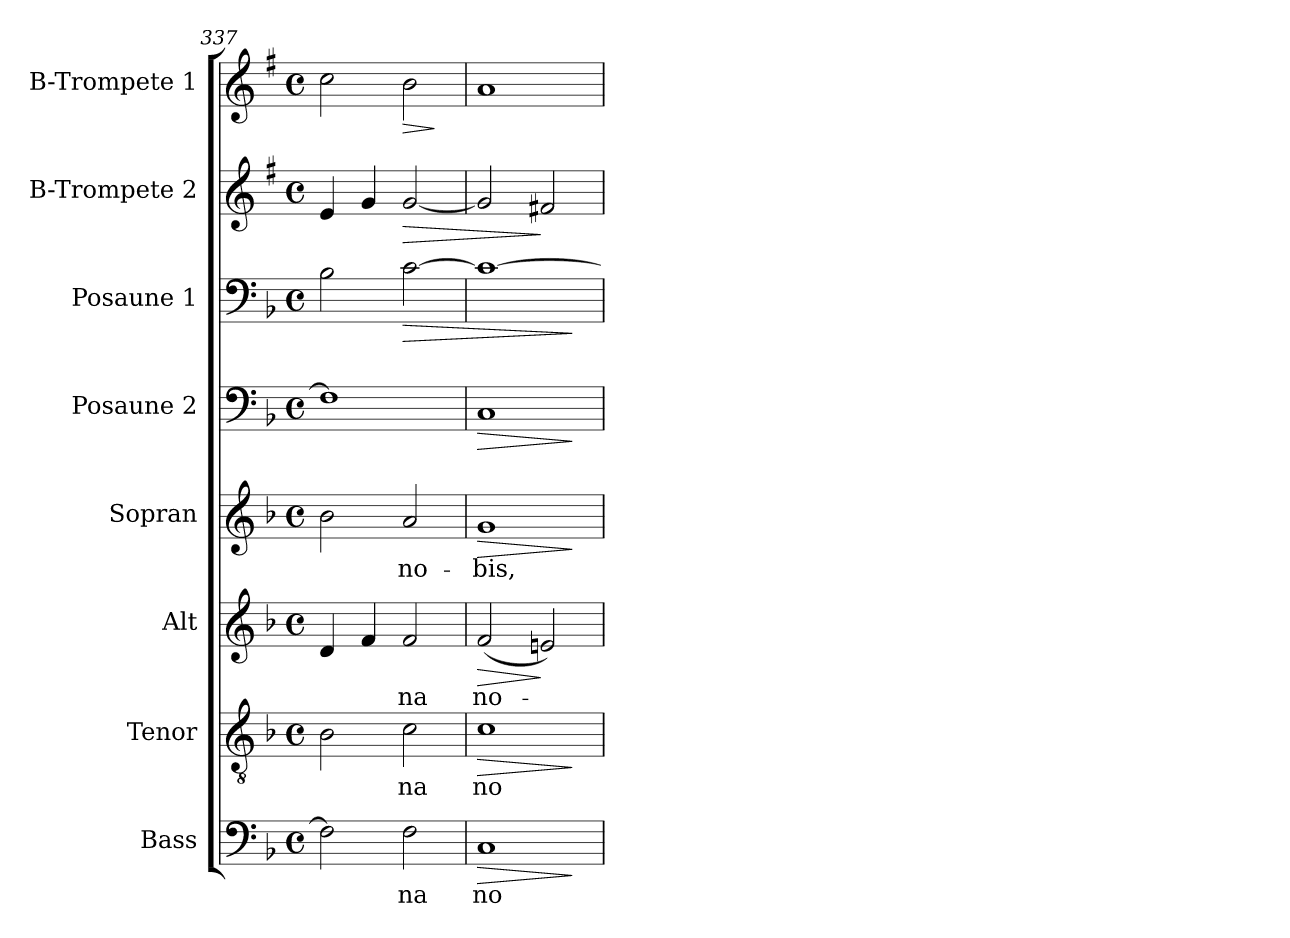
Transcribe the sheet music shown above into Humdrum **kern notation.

**kern	**text	**dynam	**kern	**text	**dynam	**kern	**text	**dynam	**kern	**text	**dynam	**kern	**dynam	**kern	**dynam	**kern	**dynam	**kern	**dynam
*part8	*part8	*part8	*part7	*part7	*part7	*part6	*part6	*part6	*part5	*part5	*part5	*part4	*part4	*part3	*part3	*part2	*part2	*part1	*part1
*staff8	*staff8	*staff8	*staff7	*staff7	*staff7	*staff6	*staff6	*staff6	*staff5	*staff5	*staff5	*staff4	*staff4	*staff3	*staff3	*staff2	*staff2	*staff1	*staff1
*I"Bass	*	*	*I"Tenor	*	*	*I"Alt	*	*	*I"Sopran	*	*	*I"Posaune 2	*	*I"Posaune 1	*	*I"B-Trompete 2	*	*I"B-Trompete 1	*
*I'B.	*	*	*I'T.	*	*	*I'A.	*	*	*I'S.	*	*	*I'Pos. 2	*	*I'Pos. 1	*	*I'B Trp. 2	*	*I'B Trp. 1	*
*clefF4	*	*	*clefGv2	*	*	*clefG2	*	*	*clefG2	*	*	*clefF4	*	*clefF4	*	*clefG2	*	*clefG2	*
*	*	*	*	*	*	*	*	*	*	*	*	*	*	*	*	*ITrd1c2	*	*ITrd1c2	*
*k[b-]	*	*	*k[b-]	*	*	*k[b-]	*	*	*k[b-]	*	*	*k[b-]	*	*k[b-]	*	*k[b-]	*	*k[b-]	*
*F:	*	*	*F:	*	*	*F:	*	*	*F:	*	*	*F:	*	*F:	*	*F:	*	*F:	*
*M4/4	*	*	*M4/4	*	*	*M4/4	*	*	*M4/4	*	*	*M4/4	*	*M4/4	*	*M4/4	*	*M4/4	*
*met(c)	*	*	*met(c)	*	*	*met(c)	*	*	*met(c)	*	*	*met(c)	*	*met(c)	*	*met(c)	*	*met(c)	*
=337	=337	=337	=337	=337	=337	=337	=337	=337	=337	=337	=337	=337	=337	=337	=337	=337	=337	=337	=337
2F\]	.	.	2B-\	.	.	4d/	.	.	2b-\	.	.	1F]	.	2B-\	.	4d/	.	2b-\	.
.	.	.	.	.	.	4f/	.	.	.	.	.	.	.	.	.	4f/	.	.	.
!	!LO:LY:b	!	!	!LO:LY:b	!	!	!LO:LY:b	!	!	!LO:LY:b	!	!	!	!	!LO:HP:b	!	!LO:HP:b	!	!LO:HP:b
2F\	-na	.	2c\	-na	.	2f/	-na	.	2a/	no-	.	.	.	[2c\	>	[2f/	>	2a\	>
.	.	.	.	.	.	.	.	.	.	.	.	.	.	.	.	.	.	.	]
=338	=338	=338	=338	=338	=338	=338	=338	=338	=338	=338	=338	=338	=338	=338	=338	=338	=338	=338	=338
!	!LO:LY:b	!LO:HP:b	!	!LO:LY:b	!LO:HP:b	!	!LO:LY:b	!LO:HP:b	!	!LO:LY:b	!LO:HP:b	!	!LO:HP:b	!	!	!	!	!	!
1C	no-	>	1c	no-	>	(<2f/	no-	>	1g	-bis,	>	1C	>	1c_	.	2f/]	.	1g	.
.	.	.	.	.	.	2en/)	.	]	.	.	.	.	.	.	.	2en/	]	.	.
.	.	]	.	.	]	.	.	.	.	.	]	.	]	.	]	.	.	.	.
=	=	=	=	=	=	=	=	=	=	=	=	=	=	=	=	=	=	=	=
*-	*-	*-	*-	*-	*-	*-	*-	*-	*-	*-	*-	*-	*-	*-	*-	*-	*-	*-	*-
